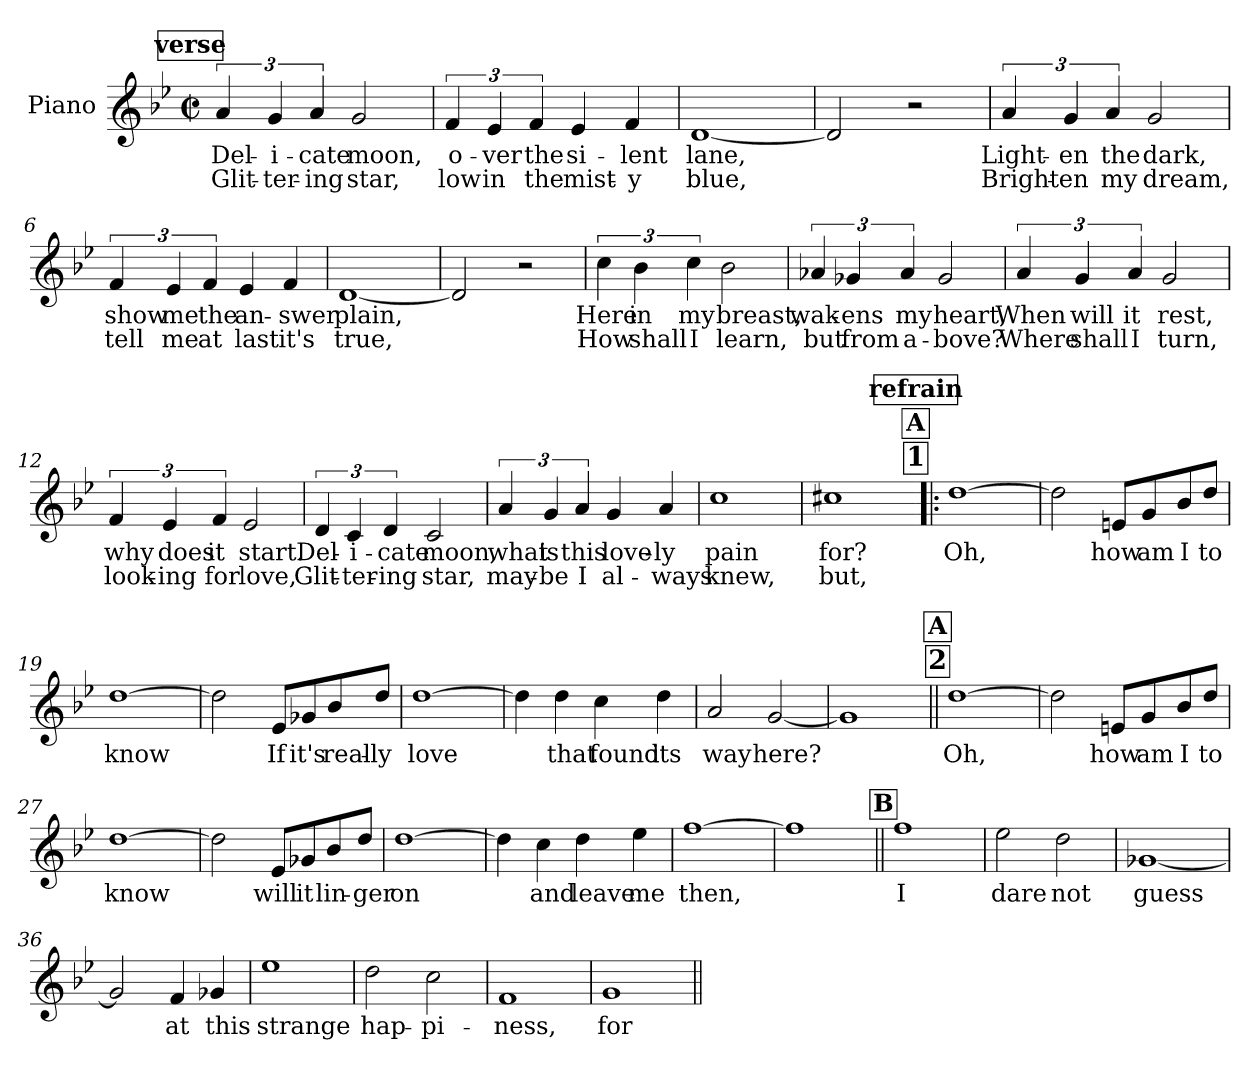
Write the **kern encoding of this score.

**kern	**text	**text
*part1	*part1	*part1
*staff1	*staff1	*staff1
*I"Piano	*	*
*I'Pno.	*	*
*clefG2	*	*
*k[b-e-]	*	*
*M2/2	*	*
*met(c|)	*	*
*MM100	*	*
!!LO:REH:place=s1:a:fs=14:t=verse
=1	=1	=1
!	!LO:LY:b	!LO:LY:b
6a/	Del-	Glit-
!	!LO:LY:b	!LO:LY:b
6g/	-i-	-ter-
!	!LO:LY:b	!LO:LY:b
6a/	-cate	-ing
!	!LO:LY:b	!LO:LY:b
2g/	moon,	star,
=2	=2	=2
!	!LO:LY:b	!LO:LY:b
6f/	o-	low
!	!LO:LY:b	!LO:LY:b
6e-/	-ver	in
!	!LO:LY:b	!LO:LY:b
6f/	the	the
!	!LO:LY:b	!LO:LY:b
4e-/	si-	mist-
!	!LO:LY:b	!LO:LY:b
4f/	-lent	-y
=3	=3	=3
!	!LO:LY:b	!LO:LY:b
[1d	lane,	blue,
=4	=4	=4
2d/]	.	.
2r	.	.
!!LO:LB:g=z
=5	=5	=5
!	!LO:LY:b	!LO:LY:b
6a/	Light-	Bright-
!	!LO:LY:b	!LO:LY:b
6g/	-en	-en
!	!LO:LY:b	!LO:LY:b
6a/	the	my
!	!LO:LY:b	!LO:LY:b
2g/	dark,	dream,
=6	=6	=6
!	!LO:LY:b	!LO:LY:b
6f/	show	tell
!	!LO:LY:b	!LO:LY:b
6e-/	me	me
!	!LO:LY:b	!LO:LY:b
6f/	the	at
!	!LO:LY:b	!LO:LY:b
4e-/	an-	last
!	!LO:LY:b	!LO:LY:b
4f/	-swer	it's
=7	=7	=7
!	!LO:LY:b	!LO:LY:b
[1d	plain,	true,
=8	=8	=8
2d/]	.	.
2r	.	.
!!LO:LB:g=z
=9	=9	=9
!	!LO:LY:b	!LO:LY:b
6cc\	Here	How
!	!LO:LY:b	!LO:LY:b
6b-\	in	shall
!	!LO:LY:b	!LO:LY:b
6cc\	my	I
!	!LO:LY:b	!LO:LY:b
2b-\	breast,	learn,
=10	=10	=10
!	!LO:LY:b	!LO:LY:b
6a-X/	wak-	but
!	!LO:LY:b	!LO:LY:b
6g-X/	-ens	from
!	!LO:LY:b	!LO:LY:b
6a-/	my	a-
!	!LO:LY:b	!LO:LY:b
2g-/	heart,	-bove?
=11	=11	=11
!	!LO:LY:b	!LO:LY:b
6a/	When	Where
!	!LO:LY:b	!LO:LY:b
6g/	will	shall
!	!LO:LY:b	!LO:LY:b
6a/	it	I
!	!LO:LY:b	!LO:LY:b
2g/	rest,	turn,
=12	=12	=12
!	!LO:LY:b	!LO:LY:b
6f/	why	look-
!	!LO:LY:b	!LO:LY:b
6e-/	does	-ing
!	!LO:LY:b	!LO:LY:b
6f/	it	for
!	!LO:LY:b	!LO:LY:b
2e-/	start.	love,
!!LO:LB:g=z
=13	=13	=13
!	!LO:LY:b	!LO:LY:b
6d/	Del-	Glit-
!	!LO:LY:b	!LO:LY:b
6c/	-i-	-ter-
!	!LO:LY:b	!LO:LY:b
6d/	-cate	-ing
!	!LO:LY:b	!LO:LY:b
2c/	moon,	star,
=14	=14	=14
!	!LO:LY:b	!LO:LY:b
6a/	what	may-
!	!LO:LY:b	!LO:LY:b
6g/	is	-be
!	!LO:LY:b	!LO:LY:b
6a/	this	I
!	!LO:LY:b	!LO:LY:b
4g/	love-	al-
!	!LO:LY:b	!LO:LY:b
4a/	-ly	-ways
=15	=15	=15
!	!LO:LY:b	!LO:LY:b
1cc	pain	knew,
=16	=16	=16
!	!LO:LY:b	!LO:LY:b
1cc#X	for?	but,
!!LO:PB:g=z
!!LO:REH:place=s1:a:t=1
!!LO:REH:place=s1:a:fs=14:t=A
!!LO:REH:place=s1:a:fs=14:t=refrain
=17!|:	=17!|:	=17!|:
!	!LO:LY:b	!
[1dd	Oh,	.
=18	=18	=18
2dd\]	.	.
!	!LO:LY:b	!
8en/L	how	.
!	!LO:LY:b	!
8g/	am	.
!	!LO:LY:b	!
8b-/	I	.
!	!LO:LY:b	!
8dd/J	to	.
=19	=19	=19
!	!LO:LY:b	!
[1dd	know	.
=20	=20	=20
2dd\]	.	.
!	!LO:LY:b	!
8e-i/L	If	.
!	!LO:LY:b	!
8g-X/	it's	.
!	!LO:LY:b	!
8b-/	real-	.
!	!LO:LY:b	!
8dd/J	-ly	.
!!LO:LB:g=z
=21	=21	=21
!	!LO:LY:b	!
[1dd	love	.
=22	=22	=22
4dd\]	.	.
!	!LO:LY:b	!
4dd\	that	.
!	!LO:LY:b	!
4cc\	found	.
!	!LO:LY:b	!
4dd\	its	.
=23	=23	=23
!	!LO:LY:b	!
2a/	way	.
!	!LO:LY:b	!
[2g/	here?	.
=24	=24	=24
1g]	.	.
!!LO:LB:g=z
!!LO:REH:place=s1:a:t=2
!!LO:REH:place=s1:a:fs=14:t=A
=25||	=25||	=25||
!	!LO:LY:b	!
[1dd	Oh,	.
=26	=26	=26
2dd\]	.	.
!	!LO:LY:b	!
8en/L	how	.
!	!LO:LY:b	!
8g/	am	.
!	!LO:LY:b	!
8b-/	I	.
!	!LO:LY:b	!
8dd/J	to	.
=27	=27	=27
!	!LO:LY:b	!
[1dd	know	.
=28	=28	=28
2dd\]	.	.
!	!LO:LY:b	!
8e-i/L	will	.
!	!LO:LY:b	!
8g-X/	it	.
!	!LO:LY:b	!
8b-/	lin-	.
!	!LO:LY:b	!
8dd/J	-ger	.
!!LO:LB:g=z
=29	=29	=29
!	!LO:LY:b	!
[1dd	on	.
=30	=30	=30
4dd\]	.	.
!	!LO:LY:b	!
4cc\	and	.
!	!LO:LY:b	!
4dd\	leave	.
!	!LO:LY:b	!
4ee-\	me	.
=31	=31	=31
!	!LO:LY:b	!
[1ff	then,	.
=32	=32	=32
1ff]	.	.
!!LO:LB:g=z
!!LO:REH:place=s1:a:fs=14:t=B
=33||	=33||	=33||
!	!LO:LY:b	!
1ff	I	.
=34	=34	=34
!	!LO:LY:b	!
2ee-\	dare	.
!	!LO:LY:b	!
2dd\	not	.
=35	=35	=35
!	!LO:LY:b	!
[1g-X	guess	.
=36	=36	=36
2g-/]	.	.
!	!LO:LY:b	!
4f/	at	.
!	!LO:LY:b	!
4g-X/	this	.
!!LO:LB:g=z
=37	=37	=37
!	!LO:LY:b	!
1ee-	strange	.
=38	=38	=38
!	!LO:LY:b	!
2dd\	hap-	.
!	!LO:LY:b	!
2cc\	-pi-	.
=39	=39	=39
!	!LO:LY:b	!
1f	-ness,	.
=40	=40	=40
!	!LO:LY:b	!
1g	for	.
=||	=||	=||
*-	*-	*-
